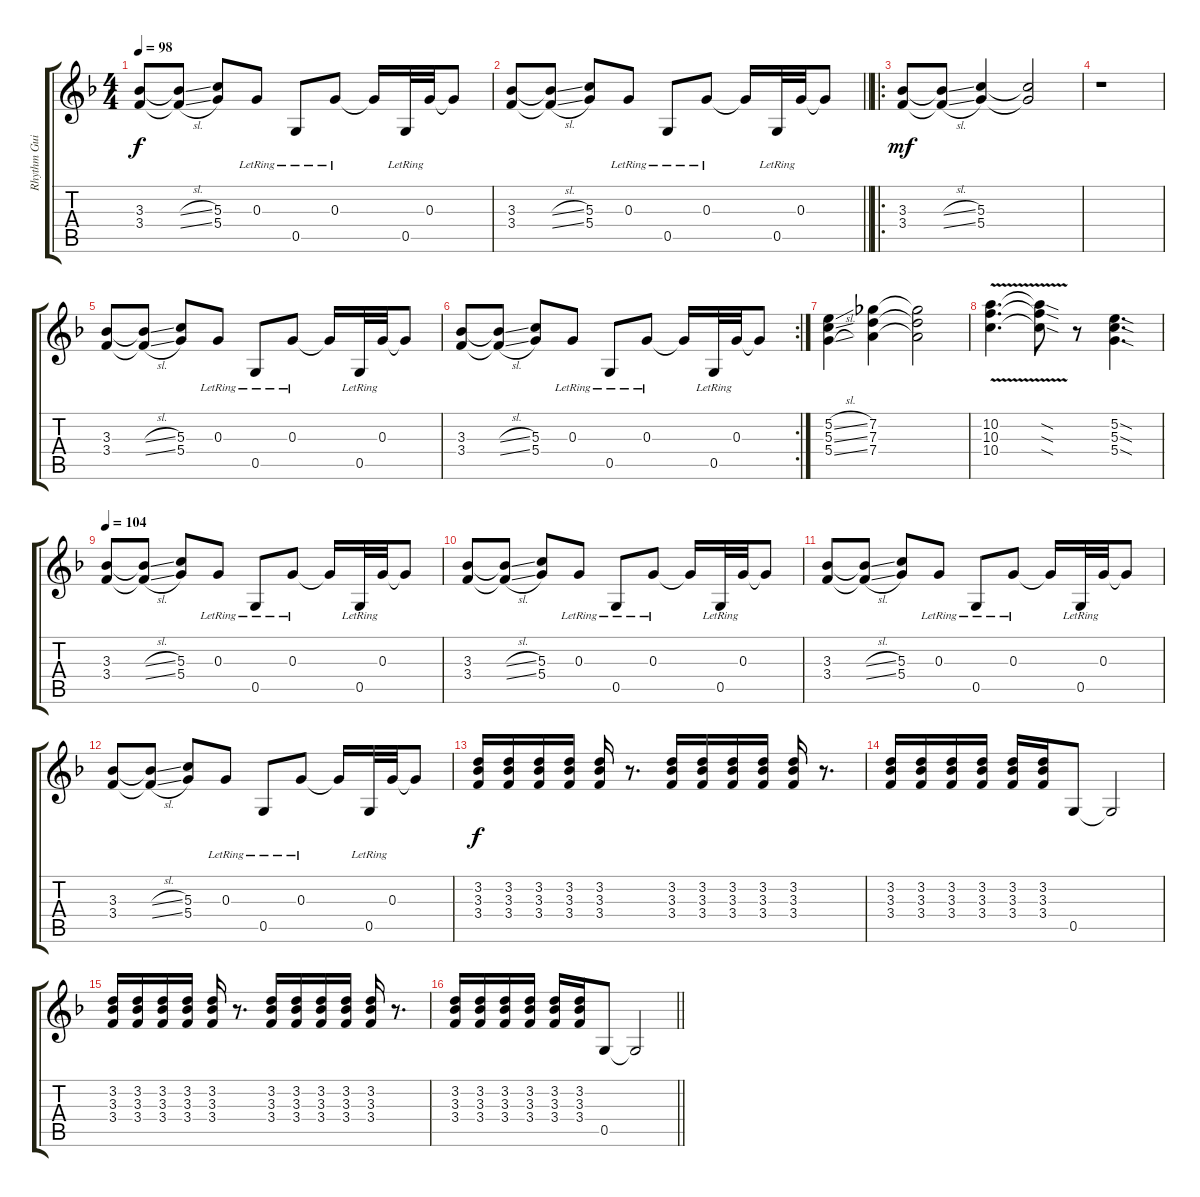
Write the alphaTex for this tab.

\track ("Rhythm Guitar I" "Rhythm Gui") {instrument overdrivenguitar}
\staff {score tabs}
\tuning (D4 B3 G3 D3 G2 D2) {hide}
\ts (4 4)
\tempo 98
\clef g2
\ks f
(3.3 3.4).8{dy f} (3.3{sl t} 3.4{sl t}).8 (5.3 5.4).8 0.3{lr}.8 0.5{lr}.8 0.3{lr}.8 0.3{t}.16 0.5{lr}.32 0.3{lr}.32 0.3{t}.8 |
\barLineRight lightlight
(3.3 3.4).8 (3.3{sl t} 3.4{sl t}).8 (5.3 5.4).8 0.3{lr}.8 0.5{lr}.8 0.3{lr}.8 0.3{t}.16 0.5{lr}.32 0.3{lr}.32 0.3{t}.8 |
\ro
(3.3 3.4).8{dy mf} (3.3{sl t} 3.4{sl t}).8 (5.3 5.4).4 (5.3{t} 5.4{t}).2 |
r.1 |
(3.3 3.4).8 (3.3{sl t} 3.4{sl t}).8 (5.3 5.4).8 0.3{lr}.8 0.5{lr}.8 0.3{lr}.8 0.3{t}.16 0.5{lr}.32 0.3{lr}.32 0.3{t}.8 |
\rc 2
(3.3 3.4).8 (3.3{sl t} 3.4{sl t}).8 (5.3 5.4).8 0.3{lr}.8 0.5{lr}.8 0.3{lr}.8 0.3{t}.16 0.5{lr}.32 0.3{lr}.32 0.3{t}.8 |
(5.2{sl} 5.3{sl} 5.4{sl}).4 (7.2 7.3 7.4).4 (7.2{t} 7.3{t} 7.4{t}).2 |
(10.2{v} 10.3{v} 10.4{v}).4{d} (10.2{sod t} 10.3{sod t} 10.4{sod t}).8 r.8 (5.2{sod} 5.3{sod} 5.4{sod}).4{d} |
\tempo 104
(3.3 3.4).8 (3.3{sl t} 3.4{sl t}).8 (5.3 5.4).8 0.3{lr}.8 0.5{lr}.8 0.3{lr}.8 0.3{t}.16 0.5{lr}.32 0.3{lr}.32 0.3{t}.8 |
(3.3 3.4).8 (3.3{sl t} 3.4{sl t}).8 (5.3 5.4).8 0.3{lr}.8 0.5{lr}.8 0.3{lr}.8 0.3{t}.16 0.5{lr}.32 0.3{lr}.32 0.3{t}.8 |
(3.3 3.4).8 (3.3{sl t} 3.4{sl t}).8 (5.3 5.4).8 0.3{lr}.8 0.5{lr}.8 0.3{lr}.8 0.3{t}.16 0.5{lr}.32 0.3{lr}.32 0.3{t}.8 |
(3.3 3.4).8 (3.3{sl t} 3.4{sl t}).8 (5.3 5.4).8 0.3{lr}.8 0.5{lr}.8 0.3{lr}.8 0.3{t}.16 0.5{lr}.32 0.3{lr}.32 0.3{t}.8 |
(3.2 3.3 3.4).16{dy f} (3.2 3.3 3.4).16 (3.2 3.3 3.4).16 (3.2 3.3 3.4).16 (3.2 3.3 3.4).16 r.8{d} (3.2 3.3 3.4).16 (3.2 3.3 3.4).16 (3.2 3.3 3.4).16 (3.2 3.3 3.4).16 (3.2 3.3 3.4).16 r.8{d} |
(3.2 3.3 3.4).16 (3.2 3.3 3.4).16 (3.2 3.3 3.4).16 (3.2 3.3 3.4).16 (3.2 3.3 3.4).16 (3.2 3.3 3.4).16 0.5.8 0.5{t}.2 |
(3.2 3.3 3.4).16 (3.2 3.3 3.4).16 (3.2 3.3 3.4).16 (3.2 3.3 3.4).16 (3.2 3.3 3.4).16 r.8{d} (3.2 3.3 3.4).16 (3.2 3.3 3.4).16 (3.2 3.3 3.4).16 (3.2 3.3 3.4).16 (3.2 3.3 3.4).16 r.8{d} |
\barLineRight lightlight
(3.2 3.3 3.4).16 (3.2 3.3 3.4).16 (3.2 3.3 3.4).16 (3.2 3.3 3.4).16 (3.2 3.3 3.4).16 (3.2 3.3 3.4).16 0.5.8 0.5{t}.2
